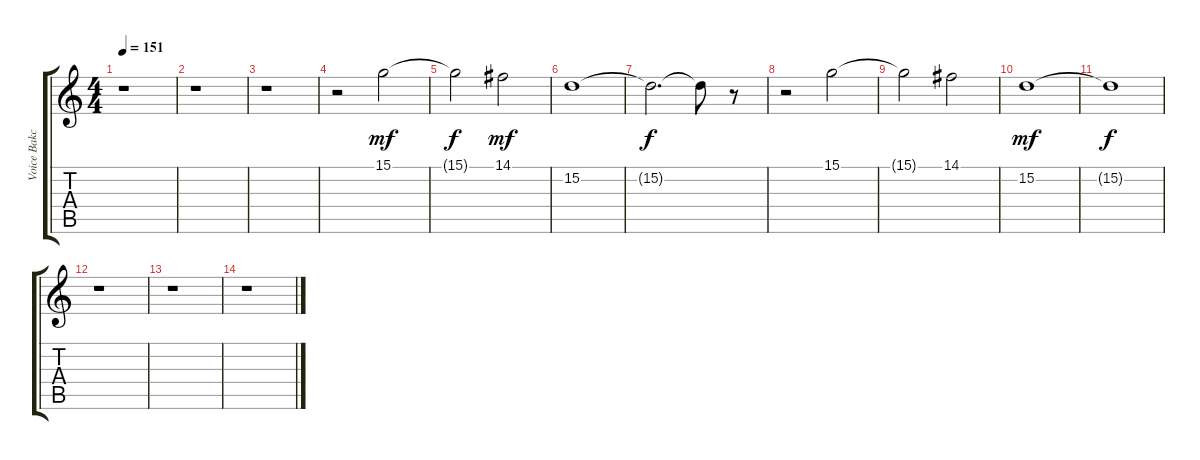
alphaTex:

\track ("Voice Bakcup 2" "Voice Bakc") {instrument fx7echoes}
\staff {score tabs}
\tuning (E4 B3 G3 D3 A2 E2) {hide}
\ts (4 4)
\tempo 151
\clef g2
\ks c
r.1{dy mf} |
r.1 |
r.1 |
r.2 15.1.2{instrument choiraahs} |
15.1{t}.2{dy f} 14.1.2{dy mf} |
15.2.1 |
15.2{t}.2{d dy f} 15.2{t}.8 r.8 |
r.2 15.1.2 |
15.1{t}.2 14.1.2 |
15.2.1{dy mf} |
15.2{t}.1{dy f} |
r.1 |
r.1 |
r.1
